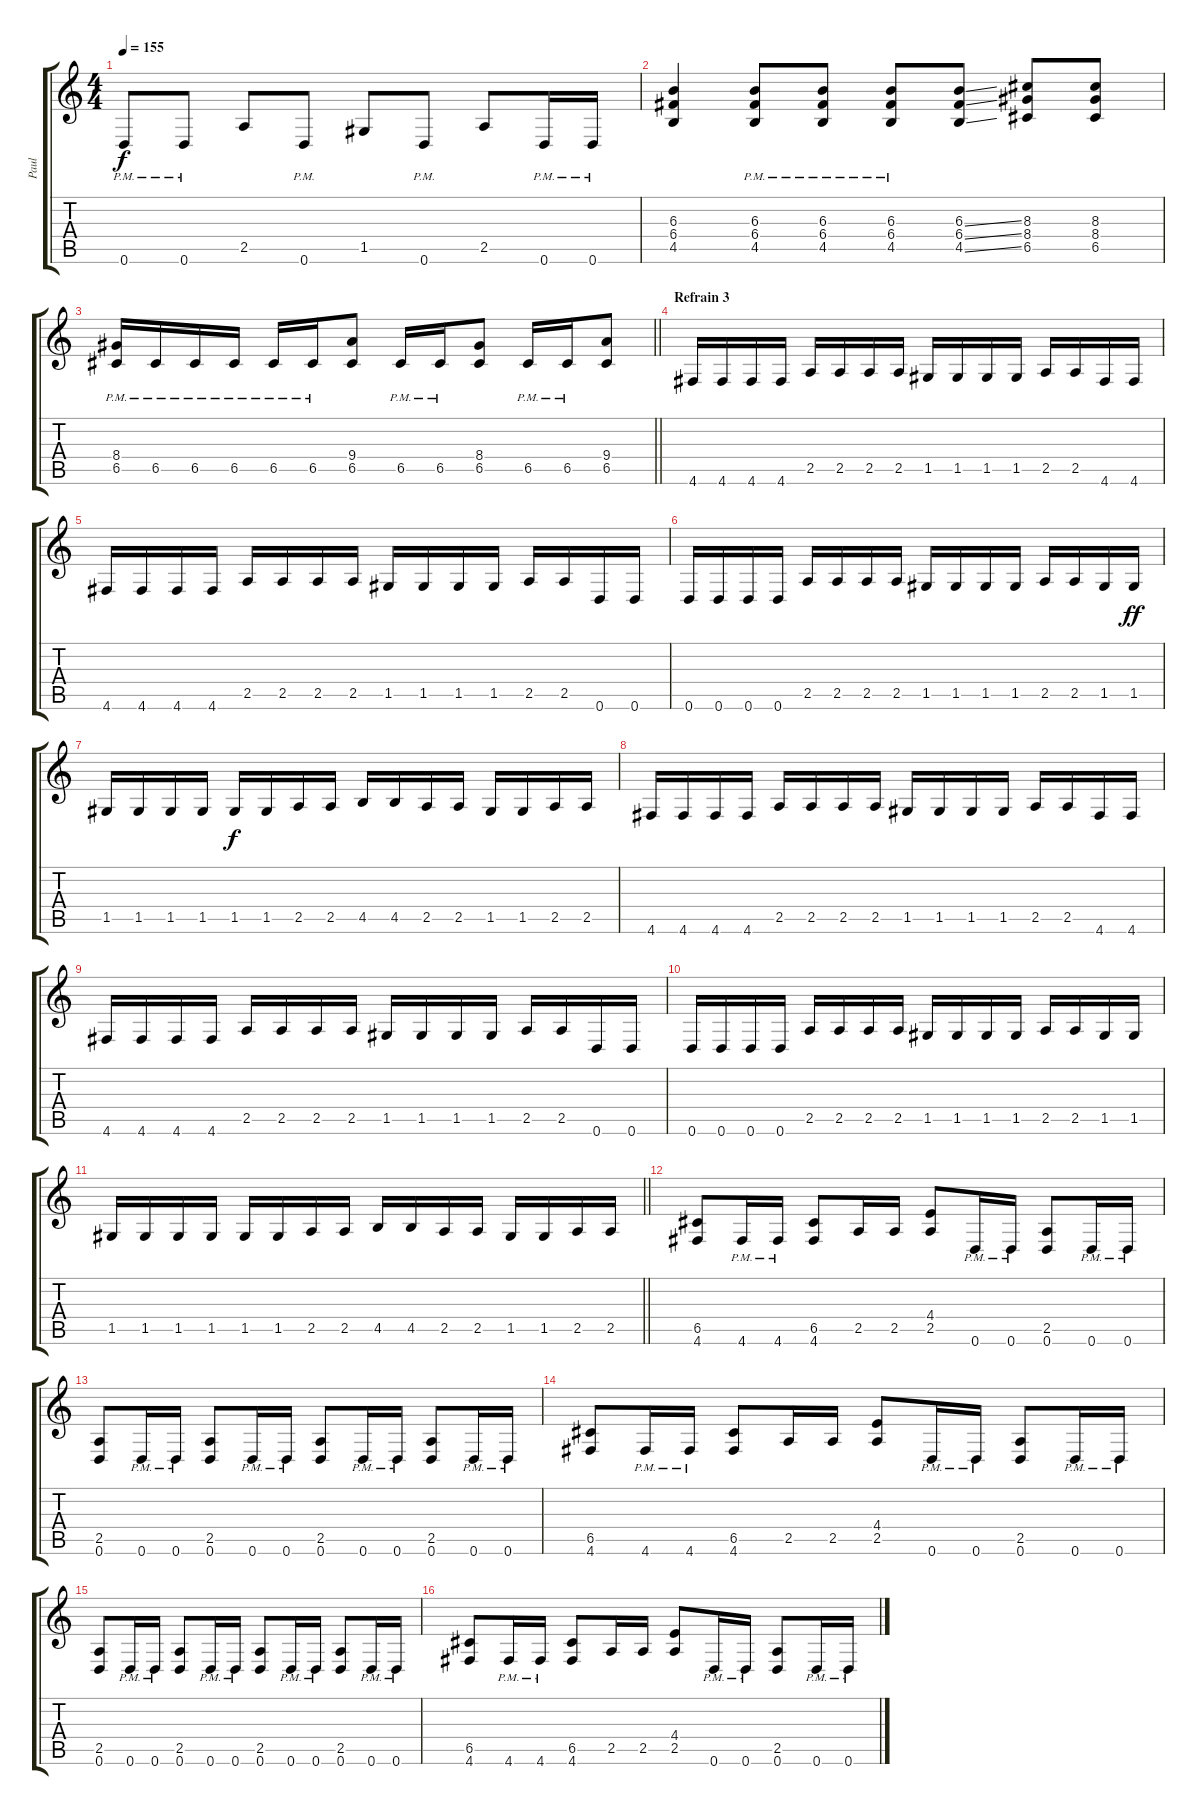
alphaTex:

\track ("Paul" "Paul") {instrument distortionguitar}
\staff {score tabs}
\tuning (D4 A3 F3 C3 G2 D2) {hide}
\ts (4 4)
\tempo 155
\clef g2
\ks c
0.6{pm}.8{dy f} 0.6{pm}.8 2.5.8 0.6{pm}.8 1.5.8 0.6{pm}.8 2.5.8 0.6{pm}.16 0.6{pm}.16 |
(6.3 6.4 4.5).4 (6.3{pm} 6.4{pm} 4.5{pm}).8 (6.3{pm} 6.4{pm} 4.5{pm}).8 (6.3{pm} 6.4{pm} 4.5{pm}).8 (6.3{ss} 6.4{ss} 4.5{ss}).8 (8.3 8.4 6.5).8 (8.3 8.4 6.5).8 |
\barLineRight lightlight
(8.4 6.5{pm}).16 6.5{pm}.16 6.5{pm}.16 6.5{pm}.16 6.5{pm}.16 6.5{pm}.16 (9.4 6.5).8 6.5{pm}.16 6.5{pm}.16 (8.4 6.5).8 6.5{pm}.16 6.5{pm}.16 (9.4 6.5).8 |
\section ("" "Refrain 3")
4.6.16 4.6.16 4.6.16 4.6.16 2.5.16 2.5.16 2.5.16 2.5.16 1.5.16 1.5.16 1.5.16 1.5.16 2.5.16 2.5.16 4.6.16 4.6.16 |
4.6.16 4.6.16 4.6.16 4.6.16 2.5.16 2.5.16 2.5.16 2.5.16 1.5.16 1.5.16 1.5.16 1.5.16 2.5.16 2.5.16 0.6.16 0.6.16 |
0.6.16 0.6.16 0.6.16 0.6.16 2.5.16 2.5.16 2.5.16 2.5.16 1.5.16 1.5.16 1.5.16 1.5.16 2.5.16 2.5.16 1.5.16 1.5.16{dy ff} |
1.5.16 1.5.16 1.5.16 1.5.16 1.5.16{dy f} 1.5.16 2.5.16 2.5.16 4.5.16 4.5.16 2.5.16 2.5.16 1.5.16 1.5.16 2.5.16 2.5.16 |
4.6.16 4.6.16 4.6.16 4.6.16 2.5.16 2.5.16 2.5.16 2.5.16 1.5.16 1.5.16 1.5.16 1.5.16 2.5.16 2.5.16 4.6.16 4.6.16 |
4.6.16 4.6.16 4.6.16 4.6.16 2.5.16 2.5.16 2.5.16 2.5.16 1.5.16 1.5.16 1.5.16 1.5.16 2.5.16 2.5.16 0.6.16 0.6.16 |
0.6.16 0.6.16 0.6.16 0.6.16 2.5.16 2.5.16 2.5.16 2.5.16 1.5.16 1.5.16 1.5.16 1.5.16 2.5.16 2.5.16 1.5.16 1.5.16 |
\barLineRight lightlight
1.5.16 1.5.16 1.5.16 1.5.16 1.5.16 1.5.16 2.5.16 2.5.16 4.5.16 4.5.16 2.5.16 2.5.16 1.5.16 1.5.16 2.5.16 2.5.16 |
(6.5 4.6).8 4.6{pm}.16 4.6{pm}.16 (6.5 4.6).8 2.5.16 2.5.16 (4.4 2.5).8 0.6{pm}.16 0.6{pm}.16 (2.5 0.6).8 0.6{pm}.16 0.6{pm}.16 |
(2.5 0.6).8 0.6{pm}.16 0.6{pm}.16 (2.5 0.6).8 0.6{pm}.16 0.6{pm}.16 (2.5 0.6).8 0.6{pm}.16 0.6{pm}.16 (2.5 0.6).8 0.6{pm}.16 0.6{pm}.16 |
(6.5 4.6).8 4.6{pm}.16 4.6{pm}.16 (6.5 4.6).8 2.5.16 2.5.16 (4.4 2.5).8 0.6{pm}.16 0.6{pm}.16 (2.5 0.6).8 0.6{pm}.16 0.6{pm}.16 |
(2.5 0.6).8 0.6{pm}.16 0.6{pm}.16 (2.5 0.6).8 0.6{pm}.16 0.6{pm}.16 (2.5 0.6).8 0.6{pm}.16 0.6{pm}.16 (2.5 0.6).8 0.6{pm}.16 0.6{pm}.16 |
(6.5 4.6).8 4.6{pm}.16 4.6{pm}.16 (6.5 4.6).8 2.5.16 2.5.16 (4.4 2.5).8 0.6{pm}.16 0.6{pm}.16 (2.5 0.6).8 0.6{pm}.16 0.6{pm}.16
